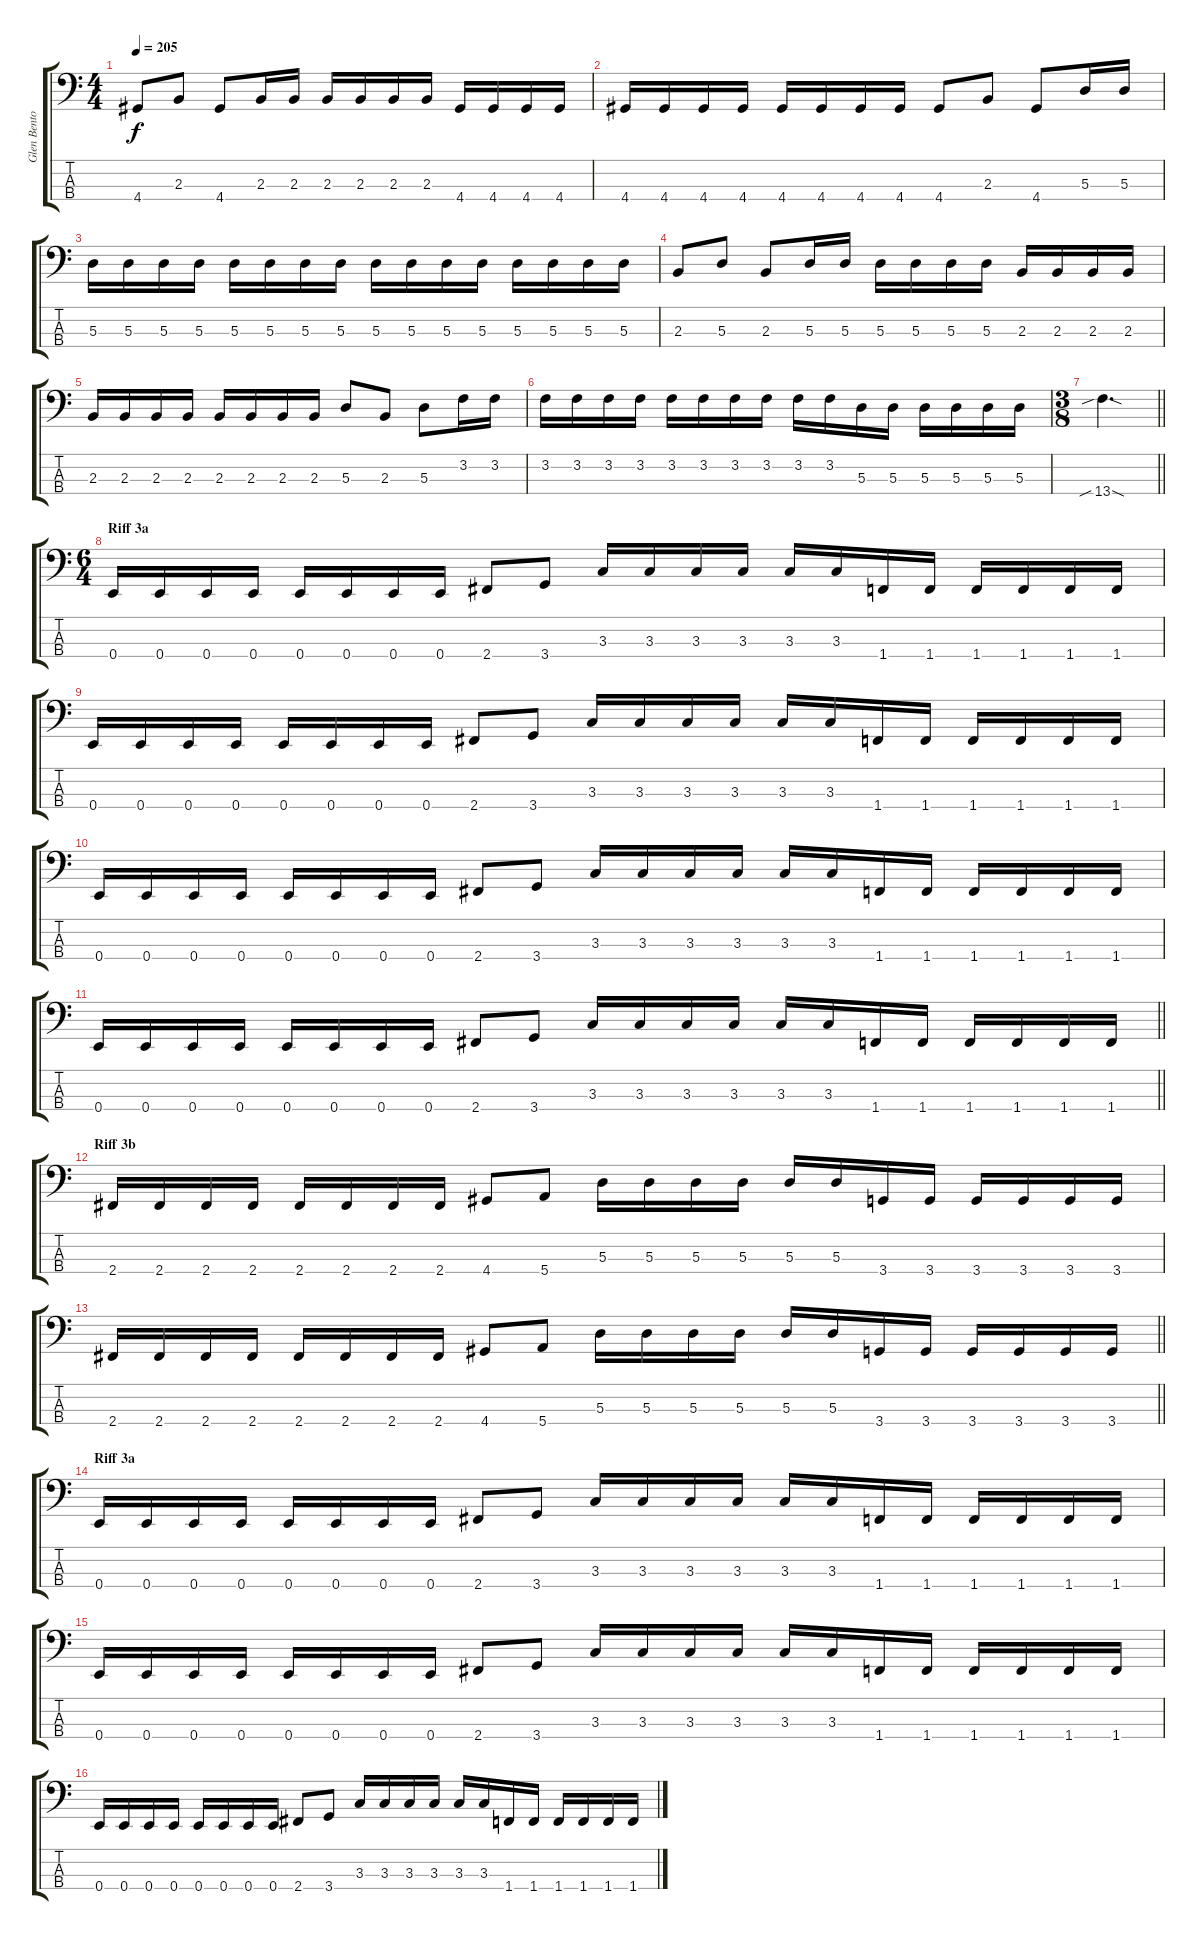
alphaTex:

\track ("Glen Benton" "Glen Bento") {instrument electricbasspick}
\staff {score tabs}
\tuning (G2 D2 A1 E1) {hide}
\ts (4 4)
\tempo 205
\clef f4
\ks c
4.4.8{dy f} 2.3.8 4.4.8 2.3.16 2.3.16 2.3.16 2.3.16 2.3.16 2.3.16 4.4.16 4.4.16 4.4.16 4.4.16 |
4.4.16 4.4.16 4.4.16 4.4.16 4.4.16 4.4.16 4.4.16 4.4.16 4.4.8 2.3.8 4.4.8 5.3.16 5.3.16 |
5.3.16 5.3.16 5.3.16 5.3.16 5.3.16 5.3.16 5.3.16 5.3.16 5.3.16 5.3.16 5.3.16 5.3.16 5.3.16 5.3.16 5.3.16 5.3.16 |
2.3.8 5.3.8 2.3.8 5.3.16 5.3.16 5.3.16 5.3.16 5.3.16 5.3.16 2.3.16 2.3.16 2.3.16 2.3.16 |
2.3.16 2.3.16 2.3.16 2.3.16 2.3.16 2.3.16 2.3.16 2.3.16 5.3.8 2.3.8 5.3.8 3.2.16 3.2.16 |
3.2.16 3.2.16 3.2.16 3.2.16 3.2.16 3.2.16 3.2.16 3.2.16 3.2.16 3.2.16 5.3.16 5.3.16 5.3.16 5.3.16 5.3.16 5.3.16 |
\ts (3 8)
\barLineRight lightlight
13.4{sib sod}.4{d} |
\ts (6 4)
\section ("" "Riff 3a")
0.4.16 0.4.16 0.4.16 0.4.16 0.4.16 0.4.16 0.4.16 0.4.16 2.4.8 3.4.8 3.3.16 3.3.16 3.3.16 3.3.16 3.3.16 3.3.16 1.4.16 1.4.16 1.4.16 1.4.16 1.4.16 1.4.16 |
0.4.16 0.4.16 0.4.16 0.4.16 0.4.16 0.4.16 0.4.16 0.4.16 2.4.8 3.4.8 3.3.16 3.3.16 3.3.16 3.3.16 3.3.16 3.3.16 1.4.16 1.4.16 1.4.16 1.4.16 1.4.16 1.4.16 |
0.4.16 0.4.16 0.4.16 0.4.16 0.4.16 0.4.16 0.4.16 0.4.16 2.4.8 3.4.8 3.3.16 3.3.16 3.3.16 3.3.16 3.3.16 3.3.16 1.4.16 1.4.16 1.4.16 1.4.16 1.4.16 1.4.16 |
\barLineRight lightlight
0.4.16 0.4.16 0.4.16 0.4.16 0.4.16 0.4.16 0.4.16 0.4.16 2.4.8 3.4.8 3.3.16 3.3.16 3.3.16 3.3.16 3.3.16 3.3.16 1.4.16 1.4.16 1.4.16 1.4.16 1.4.16 1.4.16 |
\section ("" "Riff 3b")
2.4.16 2.4.16 2.4.16 2.4.16 2.4.16 2.4.16 2.4.16 2.4.16 4.4.8 5.4.8 5.3.16 5.3.16 5.3.16 5.3.16 5.3.16 5.3.16 3.4.16 3.4.16 3.4.16 3.4.16 3.4.16 3.4.16 |
\barLineRight lightlight
2.4.16 2.4.16 2.4.16 2.4.16 2.4.16 2.4.16 2.4.16 2.4.16 4.4.8 5.4.8 5.3.16 5.3.16 5.3.16 5.3.16 5.3.16 5.3.16 3.4.16 3.4.16 3.4.16 3.4.16 3.4.16 3.4.16 |
\section ("" "Riff 3a")
0.4.16 0.4.16 0.4.16 0.4.16 0.4.16 0.4.16 0.4.16 0.4.16 2.4.8 3.4.8 3.3.16 3.3.16 3.3.16 3.3.16 3.3.16 3.3.16 1.4.16 1.4.16 1.4.16 1.4.16 1.4.16 1.4.16 |
0.4.16 0.4.16 0.4.16 0.4.16 0.4.16 0.4.16 0.4.16 0.4.16 2.4.8 3.4.8 3.3.16 3.3.16 3.3.16 3.3.16 3.3.16 3.3.16 1.4.16 1.4.16 1.4.16 1.4.16 1.4.16 1.4.16 |
0.4.16 0.4.16 0.4.16 0.4.16 0.4.16 0.4.16 0.4.16 0.4.16 2.4.8 3.4.8 3.3.16 3.3.16 3.3.16 3.3.16 3.3.16 3.3.16 1.4.16 1.4.16 1.4.16 1.4.16 1.4.16 1.4.16
